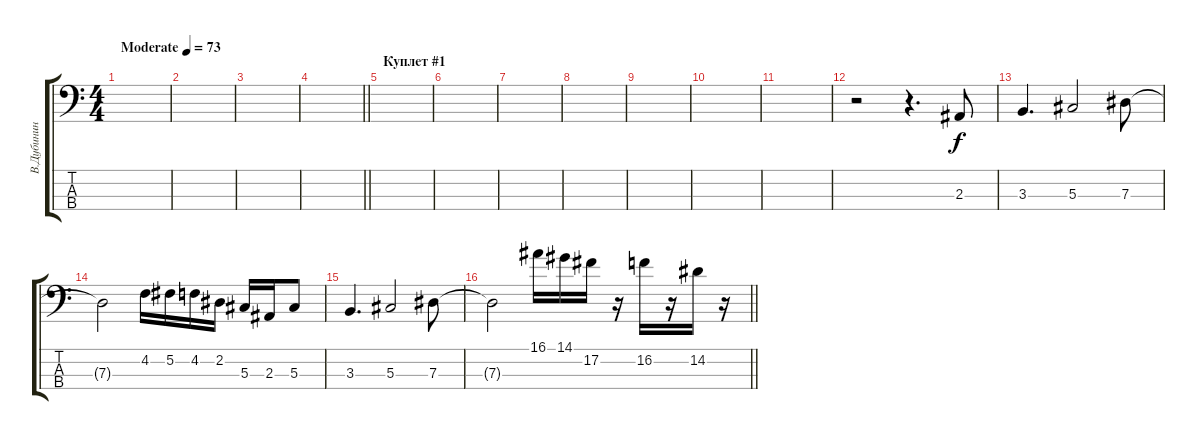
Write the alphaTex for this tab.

\track ("В.Дубинин" "В.Дубинин") {instrument electricbassfinger}
\staff {score tabs}
\tuning (Gb2 Db2 Ab1 Eb1) {hide}
\ts (4 4)
\tempo (73 "Moderate")
\clef f4
\ks c
|
|
|
\barLineRight lightlight
|
\section ("" "Куплет #1")
|
|
|
|
|
|
|
r.2 r.4{d} 2.3.8 |
3.3.4{d} 5.3.2 7.3.8 |
7.3{t}.2 4.2.16 5.2.16 4.2.16 2.2.16 5.3.16 2.3.16 5.3.8 |
3.3.4{d} 5.3.2 7.3.8 |
\barLineRight lightlight
7.3{t}.2 16.1.16 14.1.16 17.2.16 r.16 16.2.16 r.16 14.2.16 r.16
